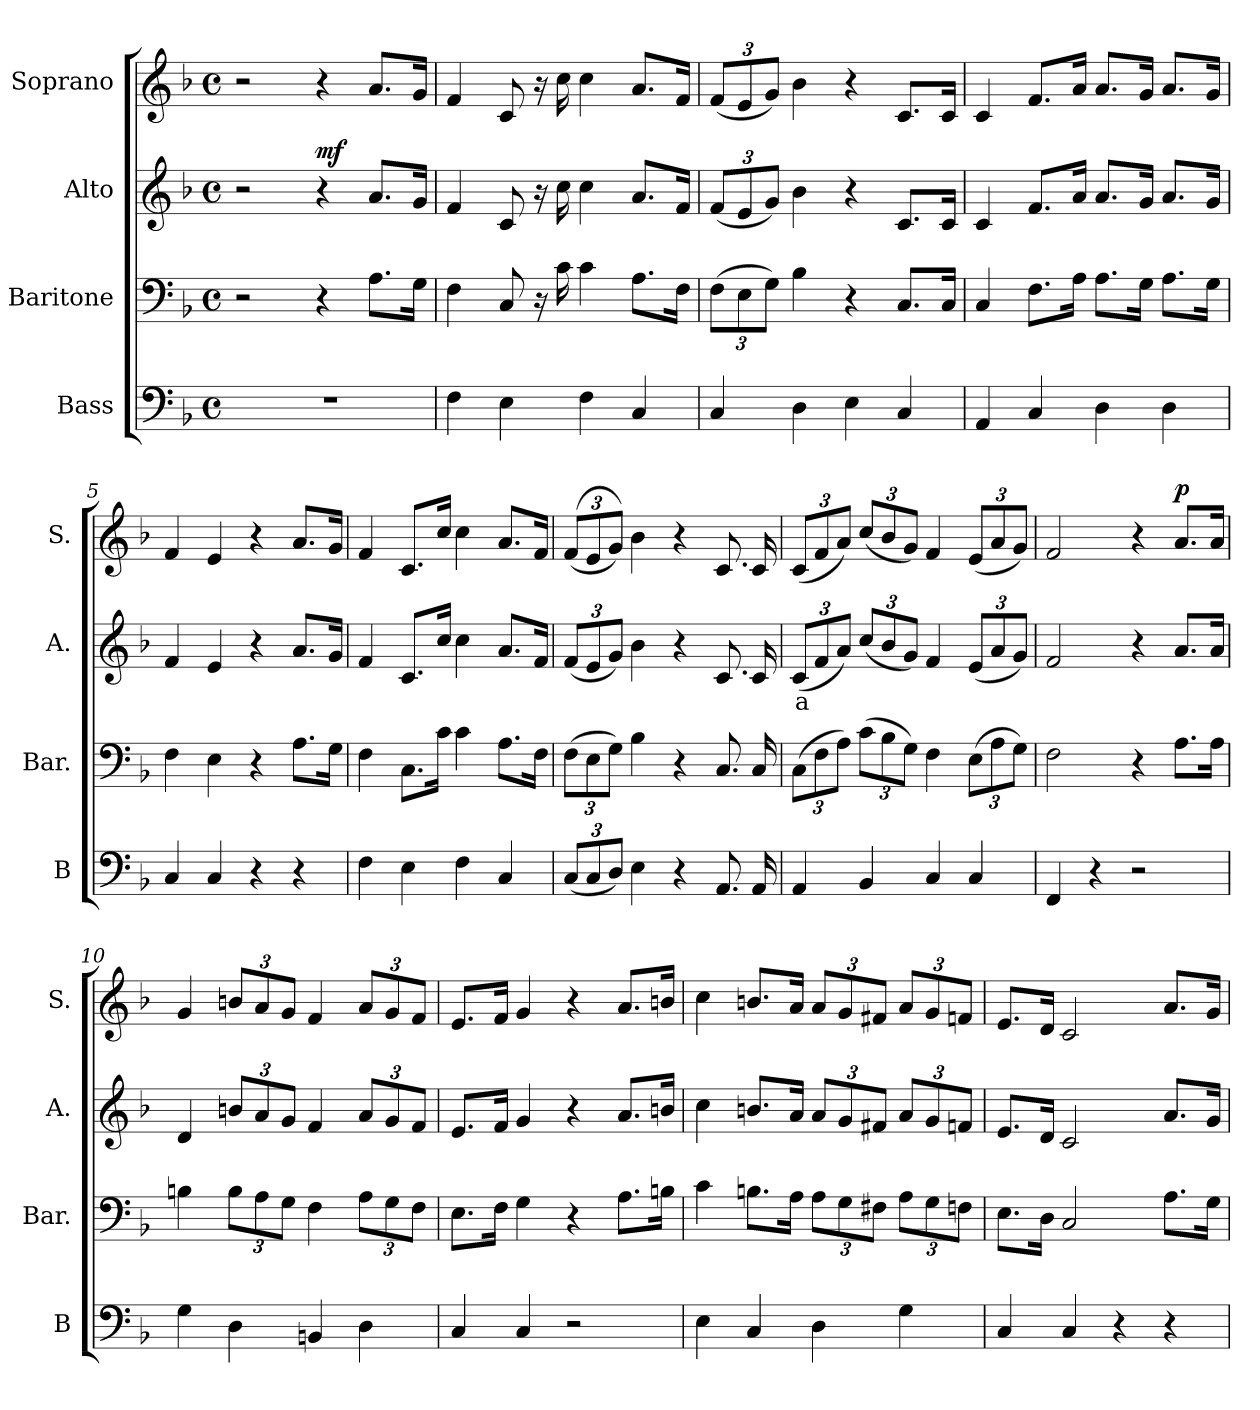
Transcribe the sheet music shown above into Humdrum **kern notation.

**kern	**kern	**kern	**text	**dynam	**kern	**text	**dynam
*part4	*part3	*part2	*part2	*part2	*part1	*part1	*part1
*staff4	*staff3	*staff2	*staff2	*staff2	*staff1	*staff1	*staff1
*I"Bass	*I"Baritone	*I"Alto	*	*	*I"Soprano	*	*
*I'B	*I'Bar.	*I'A.	*	*	*I'S.	*	*
*clefF4	*clefF4	*clefG2	*	*	*clefG2	*	*
*k[b-]	*k[b-]	*k[b-]	*	*	*k[b-]	*	*
*M4/4	*M4/4	*M4/4	*	*	*M4/4	*	*
*met(c)	*met(c)	*met(c)	*	*	*met(c)	*	*
*MM58	*MM58	*MM58	*	*	*MM58	*	*
=1	=1	=1	=1	=1	=1	=1	=1
1r	2r	2r	.	.	2r	.	.
!	!	!	!	!LO:DY:a	!	!	!
.	4r	4r	.	mf	4r	.	.
.	8.A\L	8.a/L	.	.	8.a/L	.	.
.	16G\Jk	16g/Jk	.	.	16g/Jk	.	.
=2	=2	=2	=2	=2	=2	=2	=2
4F\	4F\	4f/	.	.	4f/	.	.
4E\	8C/	8c/	.	.	8c/	.	.
.	16r	16r	.	.	16r	.	.
.	16c\	16cc\	.	.	16cc\	.	.
4F\	4c\	4cc\	.	.	4cc\	.	.
4C/	8.A\L	8.a/L	.	.	8.a/L	.	.
.	16F\Jk	16f/Jk	.	.	16f/Jk	.	.
=3	=3	=3	=3	=3	=3	=3	=3
*	*Xbrackettup	*Xbrackettup	*	*	*Xbrackettup	*	*
4C/	(12F\L	(12f/L	.	.	(12f/L	.	.
.	12E\	12e/	.	.	12e/	.	.
.	12G\J)	12g/J)	.	.	12g/J)	.	.
4D\	4B-\	4b-\	.	.	4b-\	.	.
4E\	4r	4r	.	.	4r	.	.
4C/	8.C/L	8.c/L	.	.	8.c/L	.	.
.	16C/Jk	16c/Jk	.	.	16c/Jk	.	.
=4	=4	=4	=4	=4	=4	=4	=4
4AA/	4C/	4c/	.	.	4c/	.	.
4C/	8.F\L	8.f/L	.	.	8.f/L	.	.
.	16A\Jk	16a/Jk	.	.	16a/Jk	.	.
4D\	8.A\L	8.a/L	.	.	8.a/L	.	.
.	16G\Jk	16g/Jk	.	.	16g/Jk	.	.
4D\	8.A\L	8.a/L	.	.	8.a/L	.	.
.	16G\Jk	16g/Jk	.	.	16g/Jk	.	.
=5	=5	=5	=5	=5	=5	=5	=5
4C/	4F\	4f/	.	.	4f/	.	.
4C/	4E\	4e/	.	.	4e/	.	.
4r	4r	4r	.	.	4r	.	.
4r	8.A\L	8.a/L	.	.	8.a/L	.	.
.	16G\Jk	16g/Jk	.	.	16g/Jk	.	.
!!LO:LB:g=z
=6	=6	=6	=6	=6	=6	=6	=6
4F\	4F\	4f/	.	.	4f/	.	.
4E\	8.C\L	8.c/L	.	.	8.c/L	.	.
.	16c\Jk	16cc/Jk	.	.	16cc/Jk	.	.
4F\	4c\	4cc\	.	.	4cc\	.	.
4C/	8.A\L	8.a/L	.	.	8.a/L	.	.
.	16F\Jk	16f/Jk	.	.	16f/Jk	.	.
=7	=7	=7	=7	=7	=7	=7	=7
*Xbrackettup	*	*	*	*	*	*	*
(12C/L	(12F\L	(12f/L	.	.	((12f/L	.	.
12C/	12E\	12e/	.	.	12e/	.	.
12D/J)	12G\J)	12g/J)	.	.	12g/J))	.	.
4E\	4B-\	4b-\	.	.	4b-\	.	.
4r	4r	4r	.	.	4r	.	.
8.AA/	8.C/	8.c/	.	.	8.c/	.	.
16AA/	16C/	16c/	.	.	16c/	.	.
=8	=8	=8	=8	=8	=8	=8	=8
4AA/	(12C\L	(12c/L	a	.	(12c/L	.	.
.	12F\	12f/	.	.	12f/	.	.
.	12A\J)	12a/J)	.	.	12a/J)	.	.
4BB-/	(12c\L	(12cc/L	.	.	(12cc/L	.	.
.	12B-\	12b-/	.	.	12b-/	.	.
.	12G\J)	12g/J)	.	.	12g/J)	.	.
4C/	4F\	4f/	.	.	4f/	.	.
4C/	(12E\L	(12e/L	.	.	(12e/L	.	.
.	12A\	12a/	.	.	12a/	.	.
.	12G\J)	12g/J)	.	.	12g/J)	.	.
=9	=9	=9	=9	=9	=9	=9	=9
4FF/	2F\	2f/	.	.	2f/	.	.
4r	.	.	.	.	.	.	.
2r	4r	4r	.	.	4r	.	.
!	!	!	!	!	!	!	!LO:DY:b
.	8.A\L	8.a/L	.	.	8.a/L	.	p
.	16A\Jk	16a/Jk	.	.	16a/Jk	.	.
=10	=10	=10	=10	=10	=10	=10	=10
4G\	4Bn\	4d/	.	.	4g/	.	.
4D\	12B\L	12bn/L	.	.	12bn/L	.	.
.	12A\	12a/	.	.	12a/	.	.
.	12G\J	12g/J	.	.	12g/J	.	.
4BBn/	4F\	4f/	.	.	4f/	.	.
4D\	12A\L	12a/L	.	.	12a/L	.	.
.	12G\	12g/	.	.	12g/	.	.
.	12F\J	12f/J	.	.	12f/J	.	.
!!LO:LB:g=z
=11	=11	=11	=11	=11	=11	=11	=11
4C/	8.E\L	8.e/L	.	.	8.e/L	.	.
.	16F\Jk	16f/Jk	.	.	16f/Jk	.	.
4C/	4G\	4g/	.	.	4g/	.	.
2r	4r	4r	.	.	4r	.	.
.	8.A\L	8.a/L	.	.	8.a/L	.	.
.	16Bn\Jk	16bn/Jk	.	.	16bn/Jk	.	.
=12	=12	=12	=12	=12	=12	=12	=12
4E\	4c\	4cc\	.	.	4cc\	.	.
4C/	8.Bn\L	8.bn/L	.	.	8.bn/L	.	.
.	16A\Jk	16a/Jk	.	.	16a/Jk	.	.
4D\	12A\L	12a/L	.	.	12a/L	.	.
.	12G\	12g/	.	.	12g/	.	.
.	12F#X\J	12f#X/J	.	.	12f#X/J	.	.
4G\	12A\L	12a/L	.	.	12a/L	.	.
.	12G\	12g/	.	.	12g/	.	.
.	12Fn\J	12fn/J	.	.	12fn/J	.	.
=13	=13	=13	=13	=13	=13	=13	=13
4C/	8.E\L	8.e/L	.	.	8.e/L	.	.
.	16D\Jk	16d/Jk	.	.	16d/Jk	.	.
4C/	2C/	2c/	.	.	2c/	.	.
4r	.	.	.	.	.	.	.
4r	8.A\L	8.a/L	.	.	8.a/L	.	.
.	16G\Jk	16g/Jk	.	.	16g/Jk	.	.
=	=	=	=	=	=	=	=
*-	*-	*-	*-	*-	*-	*-	*-
